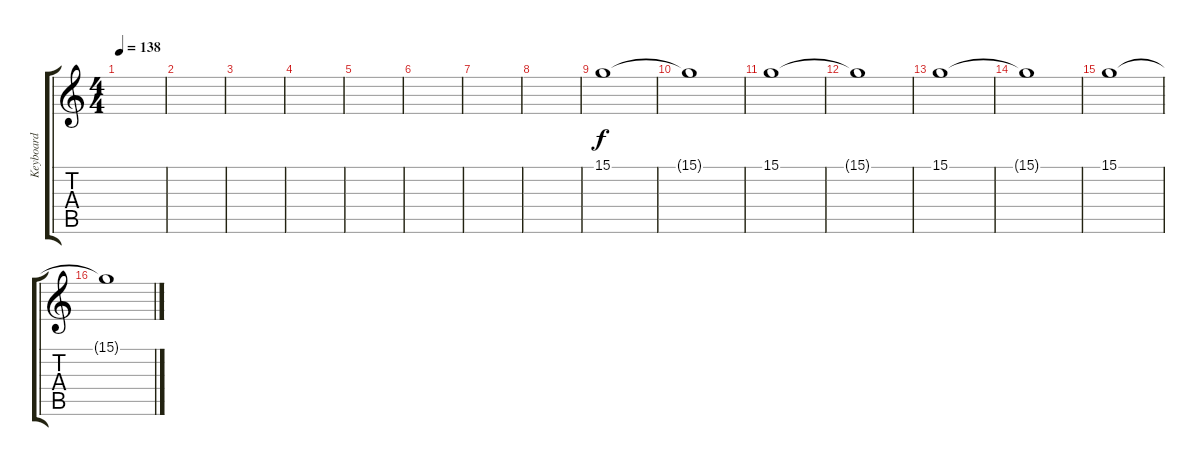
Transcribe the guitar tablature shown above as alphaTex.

\track ("Keyboard" "Keyboard") {instrument pad2warm}
\staff {score tabs}
\tuning (E4 B3 G3 D3 A2 E2) {hide}
\ts (4 4)
\tempo 138
\clef g2
\ks c
|
|
|
|
|
|
|
|
15.1.1{volume 12} |
15.1{t}.1 |
15.1.1 |
15.1{t}.1 |
15.1.1 |
15.1{t}.1 |
15.1.1 |
15.1{t}.1
